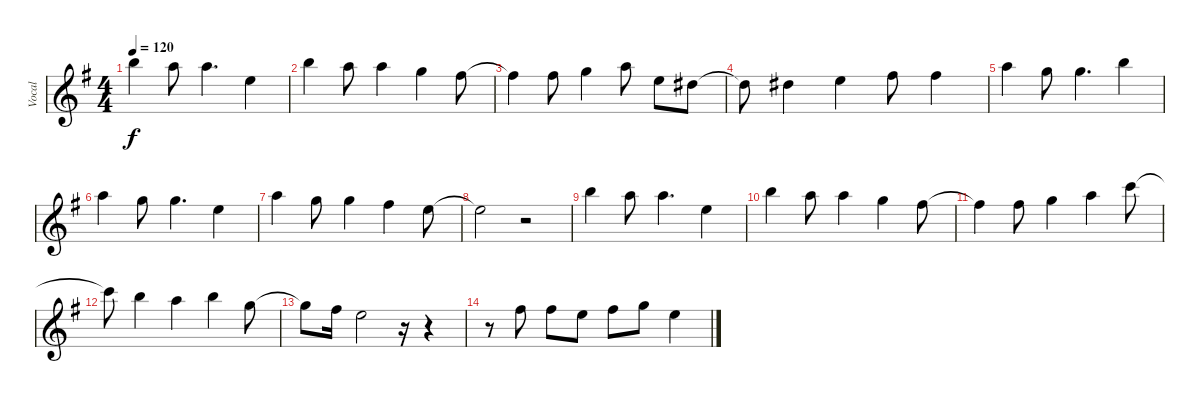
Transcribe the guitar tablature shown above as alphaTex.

\track ("Vocal" "Vocal") {instrument flute}
\staff {score}
\tuning (E4 B3 G3 D3 A2 E2 B1) {hide}
\ts (4 4)
\tempo 120
\clef g2
\ks g
19.1.4{dy f} 22.2.8 22.2.4{d} 12.1.4 |
19.1.4 22.2.8 22.2.4 15.1.4 14.1.8 |
14.1{t}.4 14.1.8 15.1.4 17.1.8 12.1.8 11.1.8 |
11.1{t}.8 11.1.4 12.1.4 14.1.8 14.1.4 |
17.1.4 15.1.8 15.1.4{d} 19.1.4 |
17.1.4 15.1.8 15.1.4{d} 17.2.4 |
17.1.4 15.1.8 15.1.4 14.1.4 12.1.8 |
12.1{t}.2 r.2 |
19.1.4 22.2.8 22.2.4{d} 12.1.4 |
19.1.4 22.2.8 22.2.4 15.1.4 14.1.8 |
14.1{t}.4 14.1.8 15.1.4 17.1.4 20.1.8 |
20.1{t}.8 19.1.4 17.1.4 19.1.4 15.1.8 |
15.1{t}.8 19.2.16 12.1.2 r.16 r.4 |
r.8 14.1.8 14.1.8 12.1.8 14.1.8 15.1.8 12.1.4
